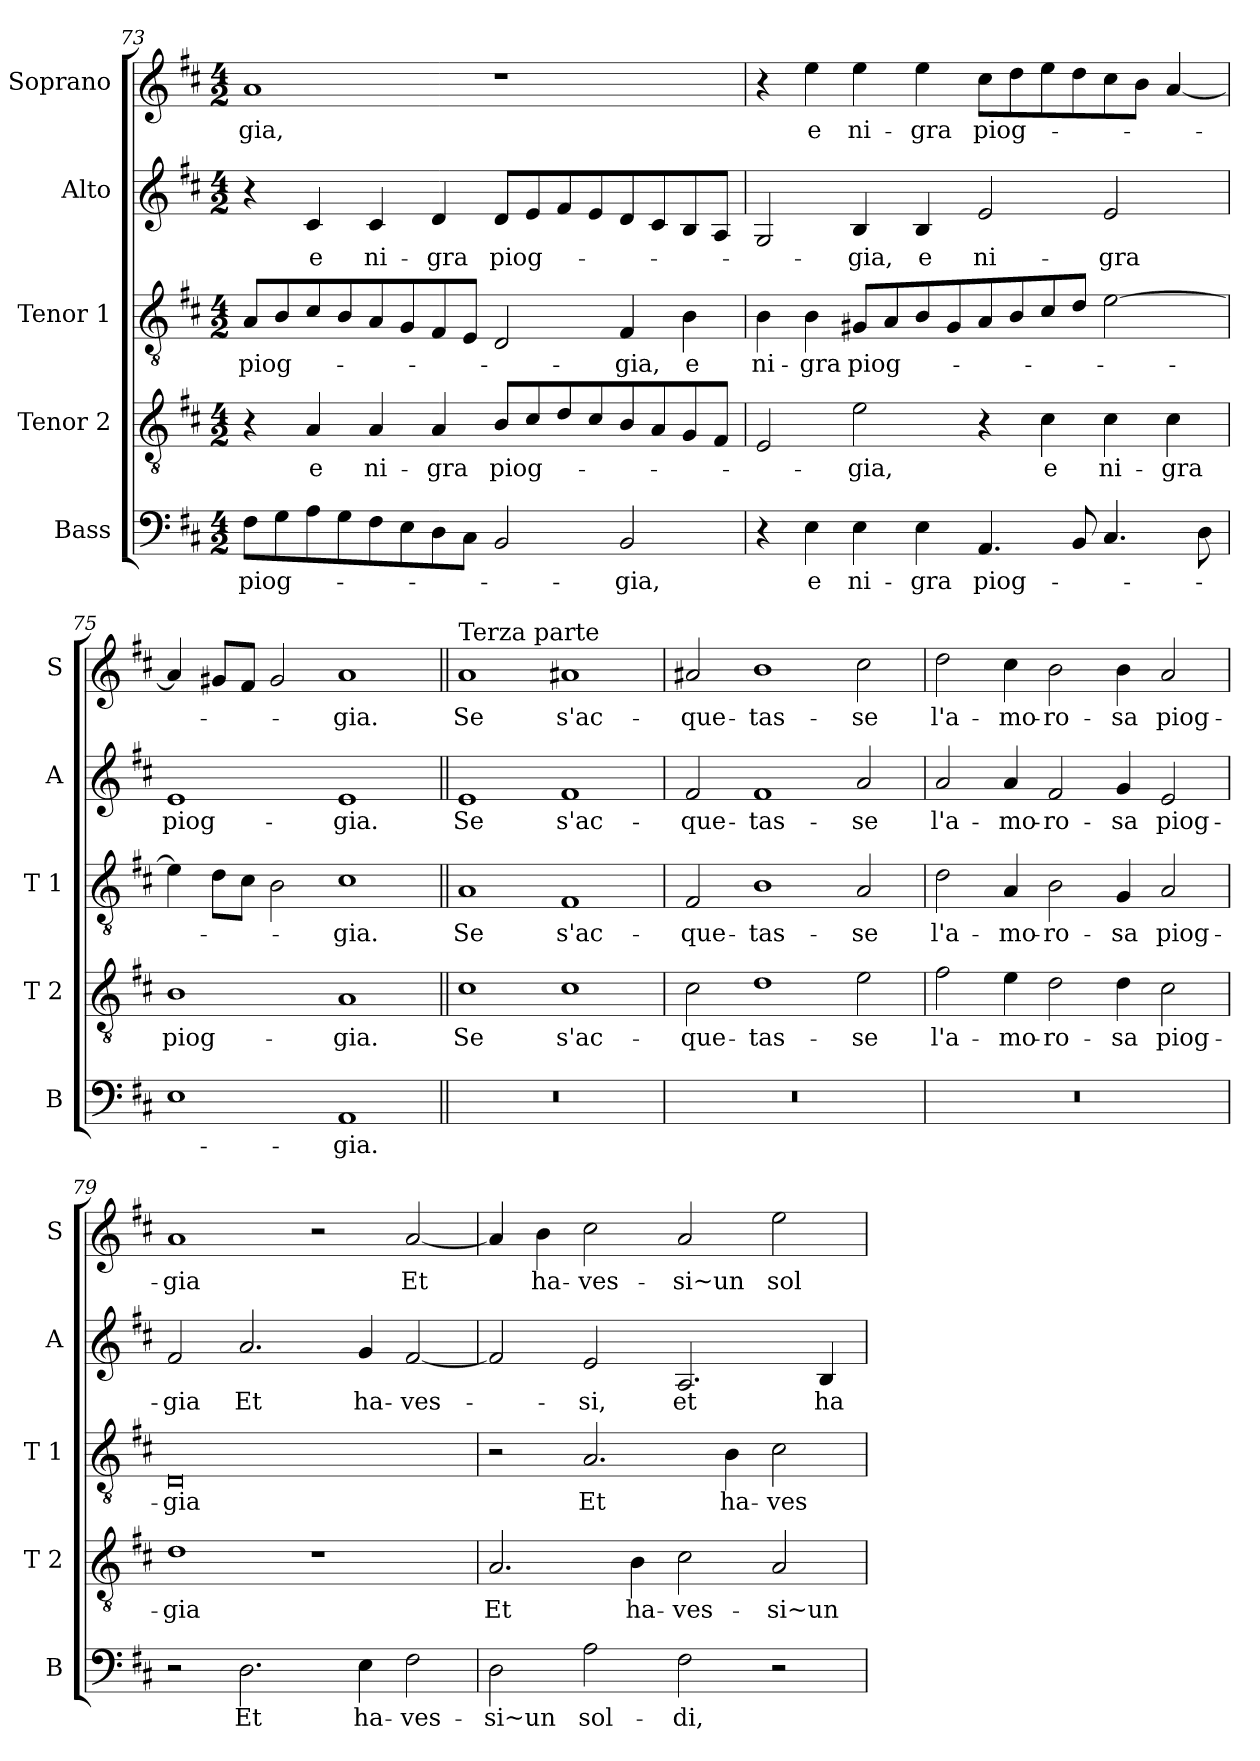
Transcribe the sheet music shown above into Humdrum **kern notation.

**kern	**text	**kern	**text	**kern	**text	**kern	**text	**kern	**text
*part5	*part5	*part4	*part4	*part3	*part3	*part2	*part2	*part1	*part1
*staff5	*staff5	*staff4	*staff4	*staff3	*staff3	*staff2	*staff2	*staff1	*staff1
*I"Bass	*	*I"Tenor 2	*	*I"Tenor 1	*	*I"Alto	*	*I"Soprano	*
*I'B	*	*I'T 2	*	*I'T 1	*	*I'A	*	*I'S	*
*clefF4	*	*clefGv2	*	*clefGv2	*	*clefG2	*	*clefG2	*
*k[f#c#]	*	*k[f#c#]	*	*k[f#c#]	*	*k[f#c#]	*	*k[f#c#]	*
*D:	*	*D:	*	*D:	*	*D:	*	*D:	*
*M4/2	*	*M4/2	*	*M4/2	*	*M4/2	*	*M4/2	*
=73	=73	=73	=73	=73	=73	=73	=73	=73	=73
!	!LO:LY:b	!	!	!	!LO:LY:b	!	!	!	!LO:LY:b
8F#\L	piog-	4r	.	8A/L	piog-	4r	.	1a	-gia,
8G\	.	.	.	8B/	.	.	.	.	.
!	!	!	!LO:LY:b	!	!	!	!LO:LY:b	!	!
8A\	.	4A/	e	8c#/	.	4c#/	e	.	.
8G\	.	.	.	8B/	.	.	.	.	.
!	!	!	!LO:LY:b	!	!	!	!LO:LY:b	!	!
8F#\	.	4A/	ni-	8A/	.	4c#/	ni-	.	.
8E\	.	.	.	8G/	.	.	.	.	.
!	!	!	!LO:LY:b	!	!	!	!LO:LY:b	!	!
8D\	.	4A/	-gra	8F#/	.	4d/	-gra	.	.
8C#\J	.	.	.	8E/J	.	.	.	.	.
!	!	!	!LO:LY:b	!	!	!	!LO:LY:b	!	!
2BB/	.	8B/L	piog-	2D/	.	8d/L	piog-	1r	.
.	.	8c#/	.	.	.	8e/	.	.	.
.	.	8d/	.	.	.	8f#/	.	.	.
.	.	8c#/	.	.	.	8e/	.	.	.
!	!LO:LY:b	!	!	!	!LO:LY:b	!	!	!	!
2BB/	-gia,	8B/	.	4F#/	-gia,	8d/	.	.	.
.	.	8A/	.	.	.	8c#/	.	.	.
!	!	!	!	!	!LO:LY:b	!	!	!	!
.	.	8G/	.	4B\	e	8B/	.	.	.
.	.	8F#/J	.	.	.	8A/J	.	.	.
!!LO:LB:g=z
=74	=74	=74	=74	=74	=74	=74	=74	=74	=74
!	!	!	!	!	!LO:LY:b	!	!	!	!
4r	.	2E/	.	4B\	ni-	2G/	.	4r	.
!	!LO:LY:b	!	!	!	!LO:LY:b	!	!	!	!LO:LY:b
4E\	e	.	.	4B\	-gra	.	.	4ee\	e
!	!LO:LY:b	!	!LO:LY:b	!	!LO:LY:b	!	!LO:LY:b	!	!LO:LY:b
4E\	ni-	2e\	-gia,	8G#X/L	piog-	4B/	-gia,	4ee\	ni-
.	.	.	.	8A/	.	.	.	.	.
!	!LO:LY:b	!	!	!	!	!	!LO:LY:b	!	!LO:LY:b
4E\	-gra	.	.	8B/	.	4B/	e	4ee\	-gra
.	.	.	.	8G#/	.	.	.	.	.
!	!LO:LY:b	!	!	!	!	!	!LO:LY:b	!	!LO:LY:b
4.AA/	piog-	4r	.	8A/	.	2e/	ni-	8cc#\L	piog-
.	.	.	.	8B/	.	.	.	8dd\	.
!	!	!	!LO:LY:b	!	!	!	!	!	!
.	.	4c#\	e	8c#/	.	.	.	8ee\	.
8BB/	.	.	.	8d/J	.	.	.	8dd\	.
!	!	!	!LO:LY:b	!	!	!	!LO:LY:b	!	!
4.C#/	.	4c#\	ni-	[2e\	.	2e/	-gra	8cc#\	.
.	.	.	.	.	.	.	.	8b\J	.
!	!	!	!LO:LY:b	!	!	!	!	!	!
.	.	4c#\	-gra	.	.	.	.	[4a/	.
8D\	.	.	.	.	.	.	.	.	.
=75	=75	=75	=75	=75	=75	=75	=75	=75	=75
!	!	!	!LO:LY:b	!	!	!	!LO:LY:b	!	!
1E	.	1B	piog-	4e\]	.	1e	piog-	4a/]	.
.	.	.	.	8d\L	.	.	.	8g#X/L	.
.	.	.	.	8c#\J	.	.	.	8f#/J	.
.	.	.	.	2B\	.	.	.	2g#/	.
!	!LO:LY:b	!	!LO:LY:b	!	!LO:LY:b	!	!LO:LY:b	!	!LO:LY:b
1AA	-gia.	1A	-gia.	1c#	-gia.	1e	-gia.	1a	-gia.
=76||	=76||	=76||	=76||	=76||	=76||	=76||	=76||	=76||	=76||
!	!	!	!	!	!	!	!	!LO:TX:a:t=Terza parte	!
!	!	!	!LO:LY:b	!	!LO:LY:b	!	!LO:LY:b	!	!LO:LY:b
0r	.	1c#	Se	1A	Se	1e	Se	1a	Se
!	!	!	!LO:LY:b	!	!LO:LY:b	!	!LO:LY:b	!	!LO:LY:b
.	.	1c#	s'ac-	1F#	s'ac-	1f#	s'ac-	1a#X	s'ac-
=77	=77	=77	=77	=77	=77	=77	=77	=77	=77
!	!	!	!LO:LY:b	!	!LO:LY:b	!	!LO:LY:b	!	!LO:LY:b
0r	.	2c#\	-que-	2F#/	-que-	2f#/	-que-	2a#X/	-que-
!	!	!	!LO:LY:b	!	!LO:LY:b	!	!LO:LY:b	!	!LO:LY:b
.	.	1d	-tas-	1B	-tas-	1f#	-tas-	1b	-tas-
!	!	!	!LO:LY:b	!	!LO:LY:b	!	!LO:LY:b	!	!LO:LY:b
.	.	2e\	-se	2A/	-se	2a/	-se	2cc#\	-se
!!LO:LB:g=z
=78	=78	=78	=78	=78	=78	=78	=78	=78	=78
!	!	!	!LO:LY:b	!	!LO:LY:b	!	!LO:LY:b	!	!LO:LY:b
0r	.	2f#\	l'a-	2d\	l'a-	2a/	l'a-	2dd\	l'a-
!	!	!	!LO:LY:b	!	!LO:LY:b	!	!LO:LY:b	!	!LO:LY:b
.	.	4e\	-mo-	4A/	-mo-	4a/	-mo-	4cc#\	-mo-
!	!	!	!LO:LY:b	!	!LO:LY:b	!	!LO:LY:b	!	!LO:LY:b
.	.	2d\	-ro-	2B\	-ro-	2f#/	-ro-	2b\	-ro-
!	!	!	!LO:LY:b	!	!LO:LY:b	!	!LO:LY:b	!	!LO:LY:b
.	.	4d\	-sa	4G/	-sa	4g/	-sa	4b\	-sa
!	!	!	!LO:LY:b	!	!LO:LY:b	!	!LO:LY:b	!	!LO:LY:b
.	.	2c#\	piog-	2A/	piog-	2e/	piog-	2a/	piog-
=79	=79	=79	=79	=79	=79	=79	=79	=79	=79
!	!	!	!LO:LY:b	!	!LO:LY:b	!	!LO:LY:b	!	!LO:LY:b
2r	.	1d	-gia	0D	-gia	2f#/	-gia	1a	-gia
!	!LO:LY:b	!	!	!	!	!	!LO:LY:b	!	!
2.D\	Et	.	.	.	.	2.a/	Et	.	.
.	.	1r	.	.	.	.	.	2r	.
!	!LO:LY:b	!	!	!	!	!	!LO:LY:b	!	!
4E\	ha-	.	.	.	.	4g/	ha-	.	.
!	!LO:LY:b	!	!	!	!	!	!LO:LY:b	!	!LO:LY:b
2F#\	-ves-	.	.	.	.	[2f#/	-ves-	[2a/	Et
=80	=80	=80	=80	=80	=80	=80	=80	=80	=80
!	!LO:LY:b	!	!LO:LY:b	!	!	!	!	!	!
2D\	-si~un	2.A/	Et	2r	.	2f#/]	.	4a/]	.
!	!	!	!	!	!	!	!	!	!LO:LY:b
.	.	.	.	.	.	.	.	4b\	ha-
!	!LO:LY:b	!	!	!	!LO:LY:b	!	!LO:LY:b	!	!LO:LY:b
2A\	sol-	.	.	2.A/	Et	2e/	-si,	2cc#\	-ves-
!	!	!	!LO:LY:b	!	!	!	!	!	!
.	.	4B\	ha-	.	.	.	.	.	.
!	!LO:LY:b	!	!LO:LY:b	!	!	!	!LO:LY:b	!	!LO:LY:b
2F#\	-di,	2c#\	-ves-	.	.	2.A/	et	2a/	-si~un
!	!	!	!	!	!LO:LY:b	!	!	!	!
.	.	.	.	4B\	ha-	.	.	.	.
!	!	!	!LO:LY:b	!	!LO:LY:b	!	!	!	!LO:LY:b
2r	.	2A/	-si~un	2c#\	-ves-	.	.	2ee\	sol-
!	!	!	!	!	!	!	!LO:LY:b	!	!
.	.	.	.	.	.	4B/	ha-	.	.
=	=	=	=	=	=	=	=	=	=
*-	*-	*-	*-	*-	*-	*-	*-	*-	*-
